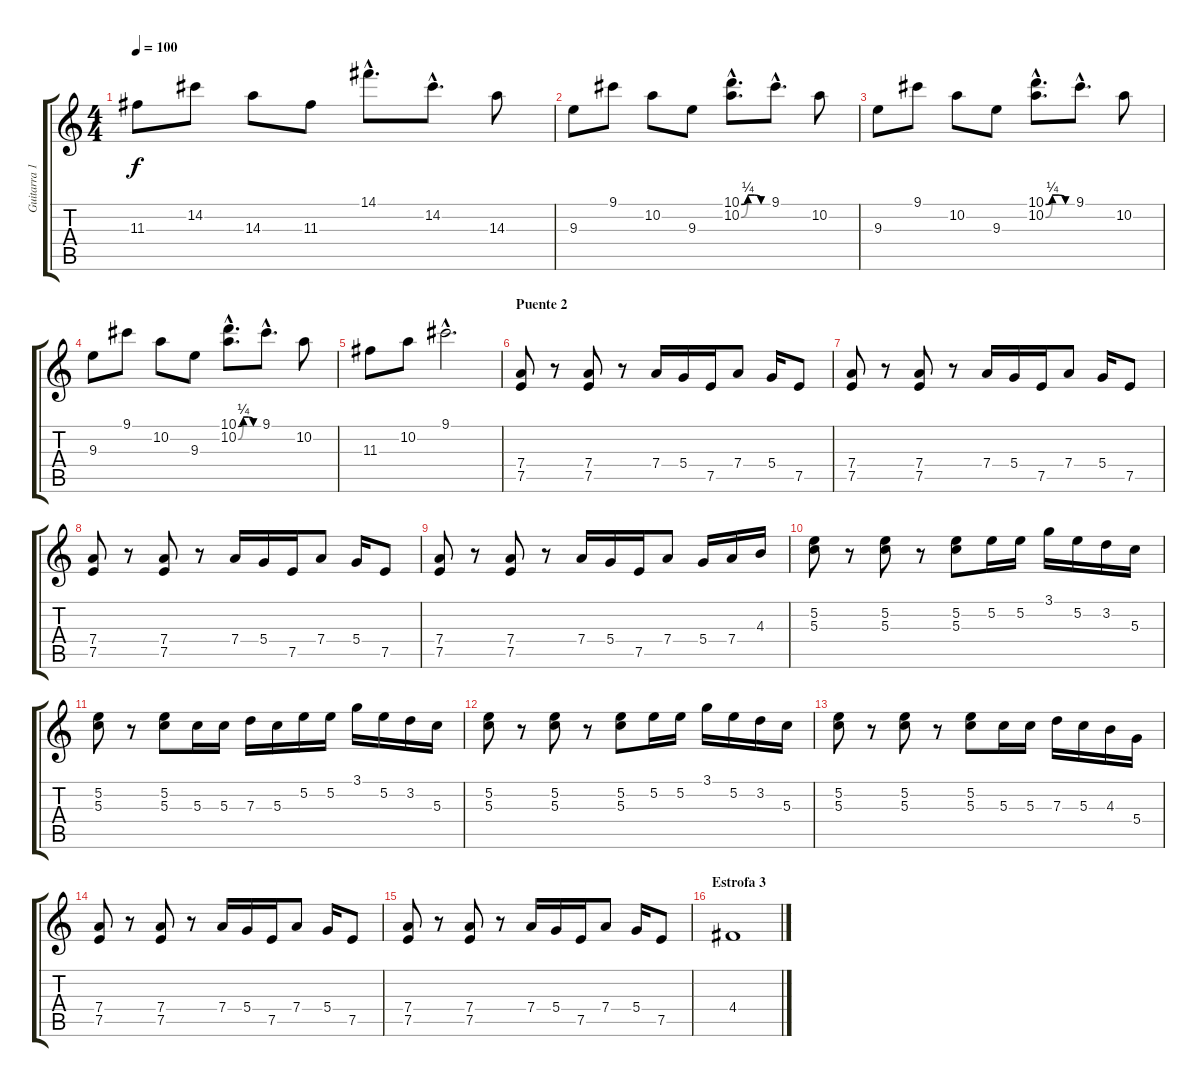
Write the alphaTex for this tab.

\track ("Guitarra 1" "Guitarra 1") {instrument acousticguitarsteel}
\staff {score tabs}
\tuning (E4 B3 G3 D3 A2 E2) {hide}
\ts (4 4)
\tempo 100
\clef g2
\ks c
11.3.8{dy f} 14.2.8 14.3.8 11.3.8 14.1{hac}.8{d} 14.2{hac}.8{d} 14.3.8 |
9.3.8 9.1.8 10.2.8 9.3.8 (10.1{be (custom 0 0 15 1 30 1 45 0 60 0) hac} 10.2{be (custom 0 0 15 1 30 1 45 0 60 0) hac}).8{d} 9.1{hac}.8{d} 10.2.8 |
9.3.8 9.1.8 10.2.8 9.3.8 (10.1{be (custom 0 0 15 1 30 1 45 0 60 0) hac} 10.2{be (custom 0 0 15 1 30 1 45 0 60 0) hac}).8{d} 9.1{hac}.8{d} 10.2.8 |
9.3.8 9.1.8 10.2.8 9.3.8 (10.1{be (custom 0 0 15 1 30 1 45 0 60 0) hac} 10.2{be (custom 0 0 15 1 30 1 45 0 60 0) hac}).8{d} 9.1{hac}.8{d} 10.2.8 |
11.3.8 10.2.8 9.1{hac}.2{d} |
\section ("" "Puente 2")
(7.4 7.5).8 r.8 (7.4 7.5).8 r.8 7.4.16 5.4.16 7.5.16 7.4.8 5.4.16 7.5.8 |
(7.4 7.5).8 r.8 (7.4 7.5).8 r.8 7.4.16 5.4.16 7.5.16 7.4.8 5.4.16 7.5.8 |
(7.4 7.5).8 r.8 (7.4 7.5).8 r.8 7.4.16 5.4.16 7.5.16 7.4.8 5.4.16 7.5.8 |
(7.4 7.5).8 r.8 (7.4 7.5).8 r.8 7.4.16 5.4.16 7.5.16 7.4.8 5.4.16 7.4.16 4.3.16 |
(5.2 5.3).8 r.8 (5.2 5.3).8 r.8 (5.2 5.3).8 5.2.16 5.2.16 3.1.16 5.2.16 3.2.16 5.3.16 |
(5.2 5.3).8 r.8 (5.2 5.3).8 5.3.16 5.3.16 7.3.16 5.3.16 5.2.16 5.2.16 3.1.16 5.2.16 3.2.16 5.3.16 |
(5.2 5.3).8 r.8 (5.2 5.3).8 r.8 (5.2 5.3).8 5.2.16 5.2.16 3.1.16 5.2.16 3.2.16 5.3.16 |
(5.2 5.3).8 r.8 (5.2 5.3).8 r.8 (5.2 5.3).8 5.3.16 5.3.16 7.3.16 5.3.16 4.3.16 5.4.16 |
(7.4 7.5).8 r.8 (7.4 7.5).8 r.8 7.4.16 5.4.16 7.5.16 7.4.8 5.4.16 7.5.8 |
(7.4 7.5).8 r.8 (7.4 7.5).8 r.8 7.4.16 5.4.16 7.5.16 7.4.8 5.4.16 7.5.8 |
\section ("" "Estrofa 3")
4.4.1
